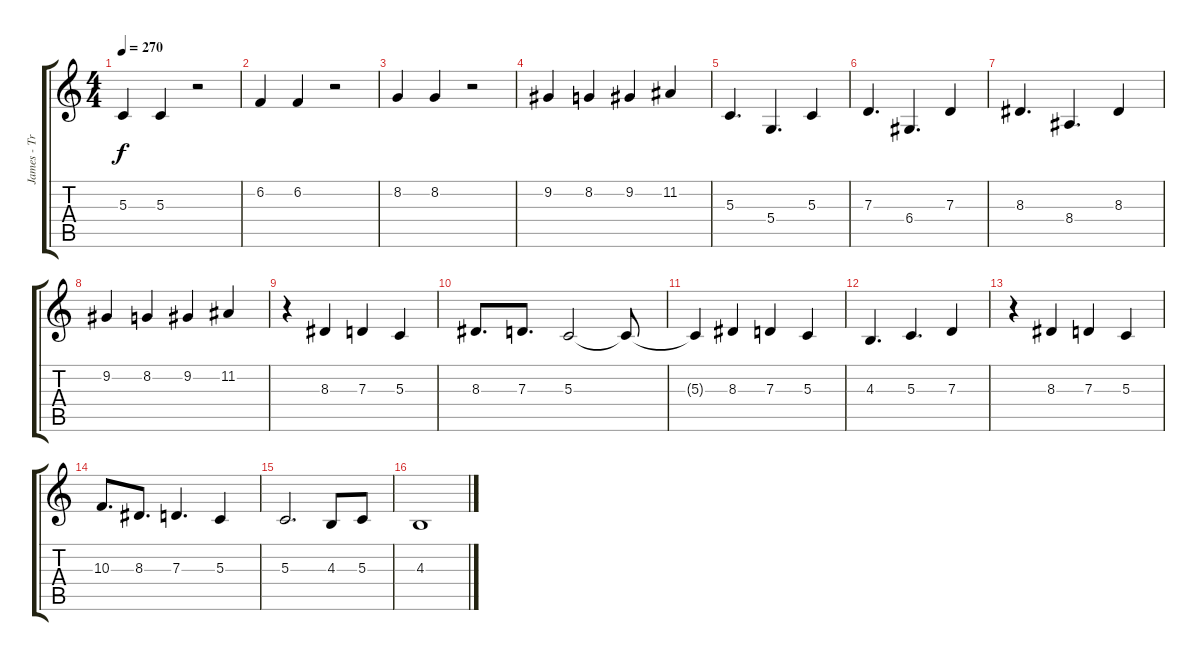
\track ("James - Trumpet" "James - Tr") {instrument trumpet}
\staff {score tabs}
\tuning (E4 B3 G3 D3 A2 E2) {hide}
\ts (4 4)
\tempo 270
\clef g2
\ks c
5.3.4{dy f} 5.3.4 r.2 |
6.2.4 6.2.4 r.2 |
8.2.4 8.2.4 r.2 |
9.2.4 8.2.4 9.2.4 11.2.4 |
5.3.4{d} 5.4.4{d} 5.3.4 |
7.3.4{d} 6.4.4{d} 7.3.4 |
8.3.4{d} 8.4.4{d} 8.3.4 |
9.2.4 8.2.4 9.2.4 11.2.4 |
r.4 8.3.4 7.3.4 5.3.4 |
8.3.8{d} 7.3.8{d} 5.3.2 5.3{t}.8 |
5.3{t}.4 8.3.4 7.3.4 5.3.4 |
4.3.4{d} 5.3.4{d} 7.3.4 |
r.4 8.3.4 7.3.4 5.3.4 |
10.3.8{d} 8.3.8{d} 7.3.4{d} 5.3.4 |
5.3.2{d} 4.3.8 5.3.8 |
4.3.1
